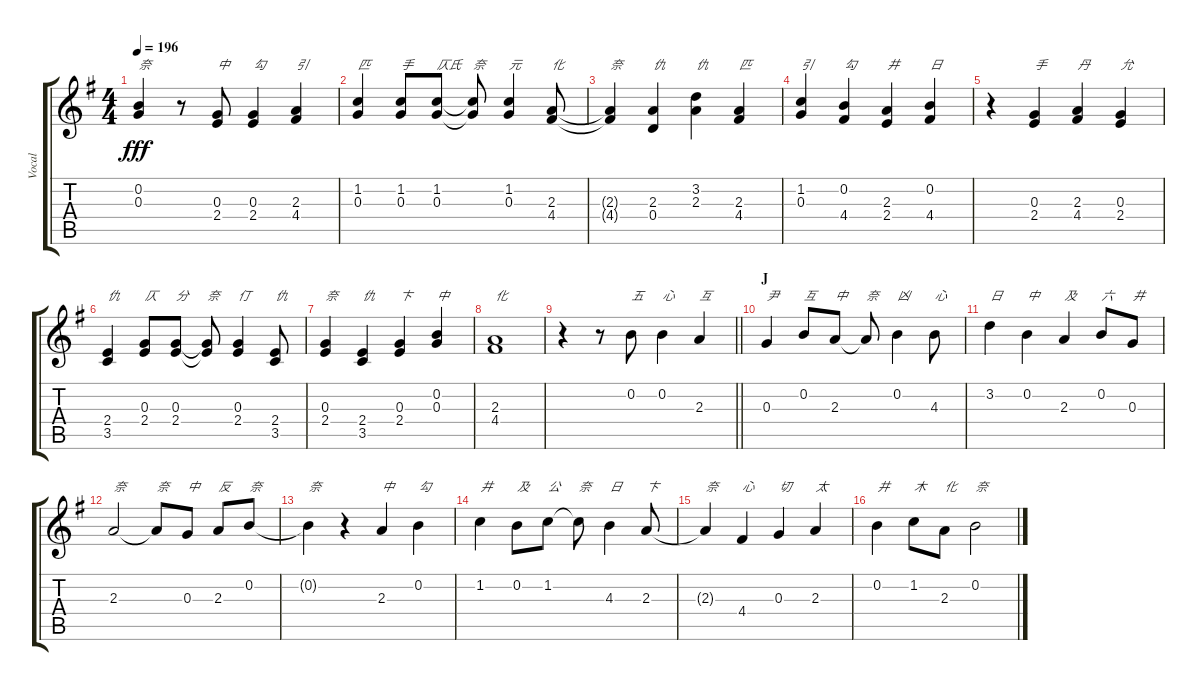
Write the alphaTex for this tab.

\track ("Vocal" "Vocal") {instrument contrabass}
\staff {score tabs}
\tuning (E4 B3 G3 D3 A2 E2) {hide}
\ts (4 4)
\tempo 196
\clef g2
\ks g
(0.2{t} 0.3{t}).4{txt "奈" dy fff} r.8 (0.3 2.4).8{txt "中"} (0.3 2.4).4{txt "勾"} (2.3 4.4).4{txt "引"} |
(1.2 0.3).4{txt "匹"} (1.2 0.3).8{txt "手"} (1.2 0.3).8{txt "仄氏"} (1.2{t} 0.3{t}).8{txt "奈"} (1.2 0.3).4{txt "元"} (2.3 4.4).8{txt "化"} |
(2.3{t} 4.4{t}).4{txt "奈"} (2.3 0.4).4{txt "仇"} (3.2 2.3).4{txt "仇"} (2.3 4.4).4{txt "匹"} |
(1.2 0.3).4{txt "引"} (0.2 4.4).4{txt "勾"} (2.3 2.4).4{txt "井"} (0.2 4.4).4{txt "日"} |
r.4 (0.3 2.4).4{txt "手"} (2.3 4.4).4{txt "丹"} (0.3 2.4).4{txt "允"} |
(2.4 3.5).4{txt "仇"} (0.3 2.4).8{txt "仄"} (0.3 2.4).8{txt "分"} (0.3{t} 2.4{t}).8{txt "奈"} (0.3 2.4).4{txt "仃"} (2.4 3.5).8{txt "仇"} |
(0.3 2.4).4{txt "奈"} (2.4 3.5).4{txt "仇"} (0.3 2.4).4{txt "卞"} (0.2 0.3).4{txt "中"} |
(2.3 4.4).1{txt "化"} |
\barLineRight lightlight
r.4 r.8 0.2.8{txt "五"} 0.2.4{txt "心"} 2.3.4{txt "互"} |
\section ("" "J")
0.3.4{txt "尹"} 0.2.8{txt "互"} 2.3.8{txt "中"} 2.3{t}.8{txt "奈"} 0.2.4{txt "凶"} 4.3.8{txt "心"} |
3.2.4{txt "日"} 0.2.4{txt "中"} 2.3.4{txt "及"} 0.2.8{txt "六"} 0.3.8{txt "井"} |
2.3.2{txt "奈"} 2.3{t}.8{txt "奈"} 0.3.8{txt "中"} 2.3.8{txt "反"} 0.2.8{txt "奈"} |
0.2{t}.4{txt "奈"} r.4 2.3.4{txt "中"} 0.2.4{txt "勾"} |
1.2.4{txt "井"} 0.2.8{txt "及"} 1.2.8{txt "公"} 1.2{t}.8{txt "奈"} 4.3.4{txt "日"} 2.3.8{txt "卞"} |
2.3{t}.4{txt "奈"} 4.4.4{txt "心"} 0.3.4{txt "切"} 2.3.4{txt "太"} |
0.2.4{txt "井"} 1.2.8{txt "木"} 2.3.8{txt "化"} 0.2.2{txt "奈"}
